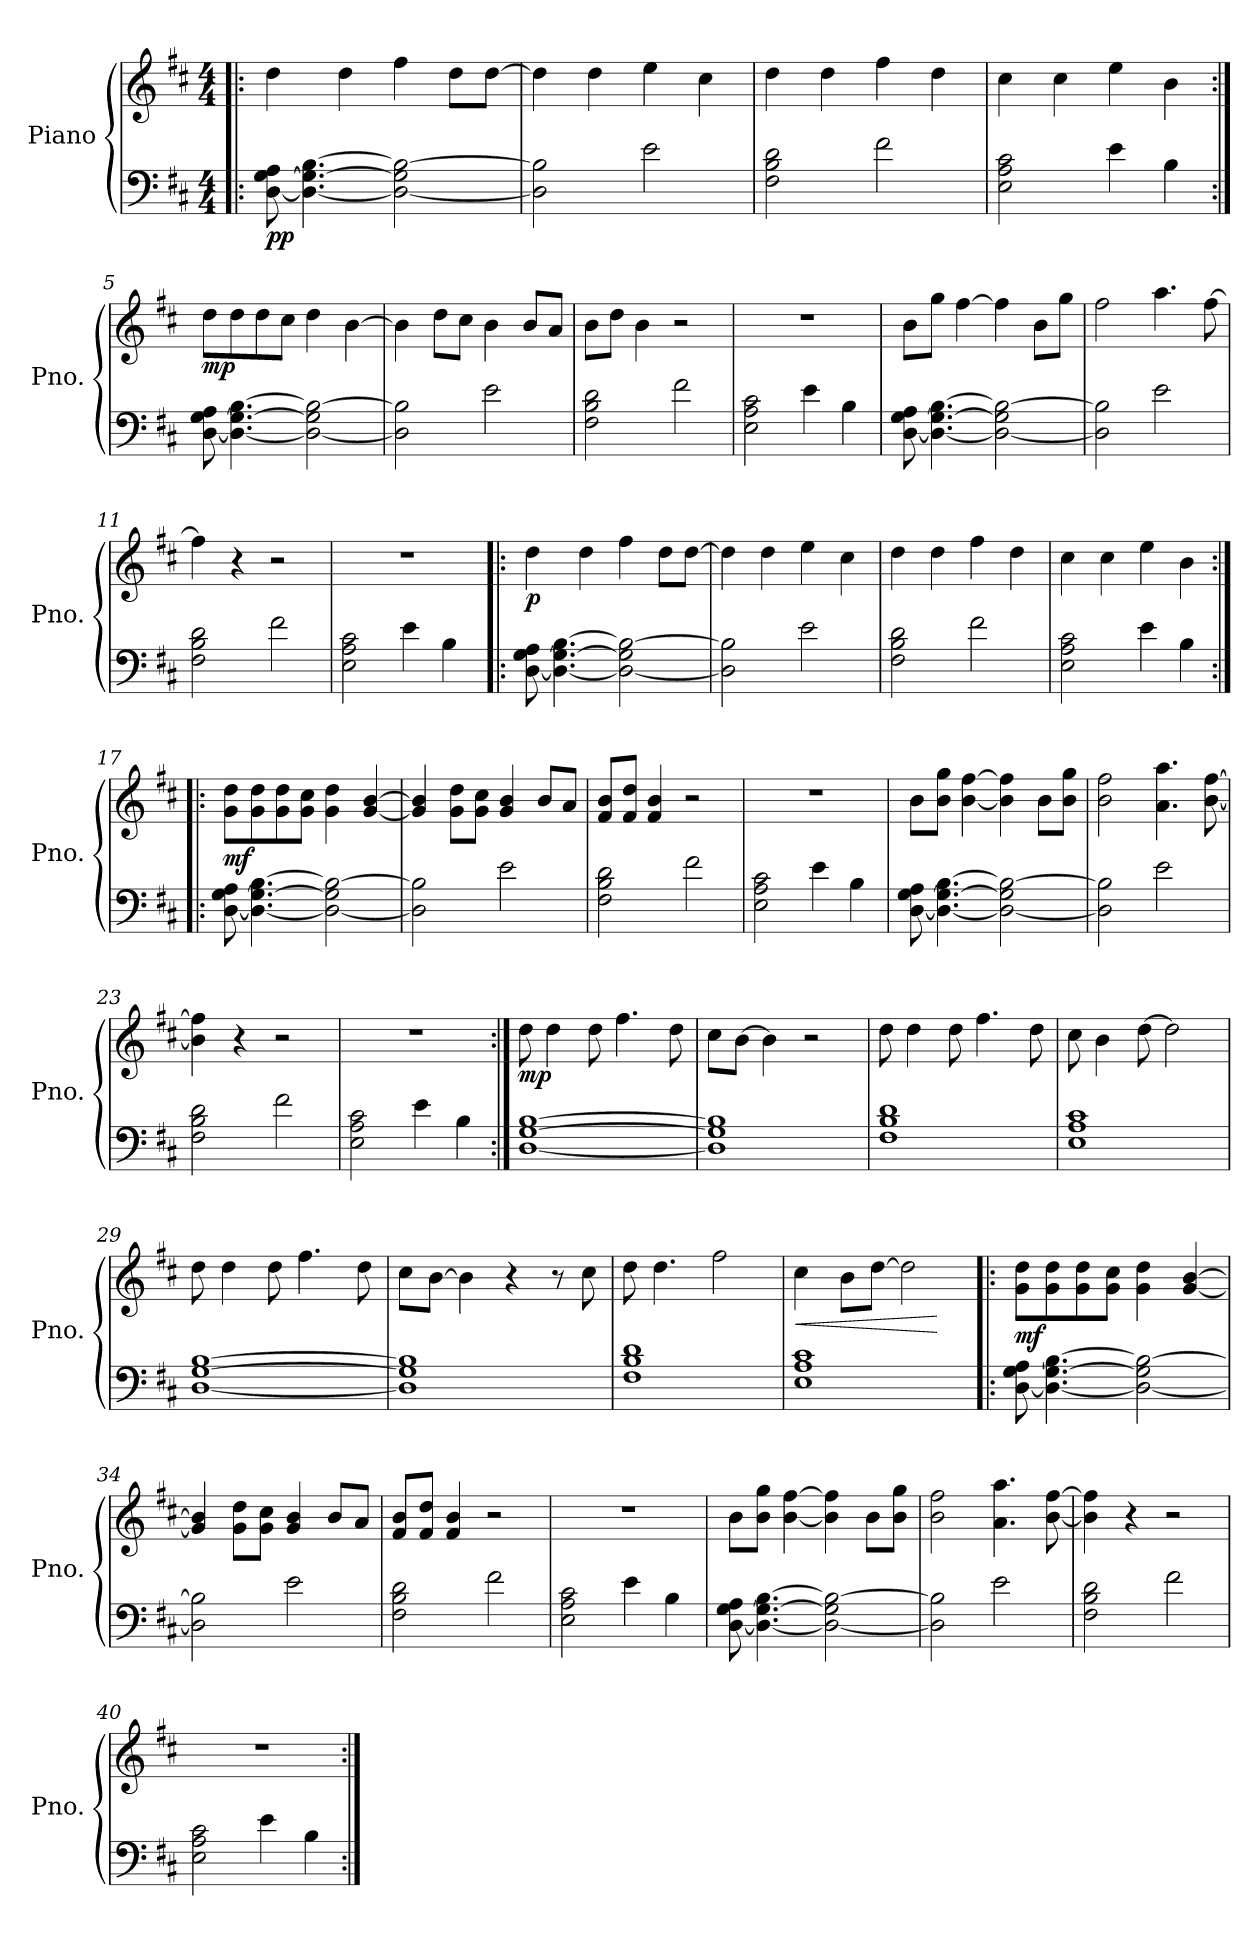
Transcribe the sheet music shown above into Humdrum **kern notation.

**kern	**kern	**dynam
*part1	*part1	*part1
*staff2	*staff1	*staff1/2
*I"Piano	*	*
*I'Pno.	*	*
*clefF4	*clefG2	*
*k[f#c#]	*k[f#c#]	*
*M4/4	*M4/4	*
*MM127	*MM127	*
=1!|:	=1!|:	=1!|:
!	!	!LO:DY:b=2
!	!	!LO:DY:n=1:b
[8D\ [8G\ 8A\	4dd\	p p
4.D\_ 4.G\_ [4.B\	.	.
.	4dd\	.
2D\_ 2G\] 2B\_	4ff#\	.
.	8dd\L	.
.	[8dd\J	.
=2	=2	=2
2D\] 2B\]	4dd\]	.
.	4dd\	.
2e\	4ee\	.
.	4cc#\	.
=3	=3	=3
2F#\ 2B\ 2d\	4dd\	.
.	4dd\	.
2f#\	4ff#\	.
.	4dd\	.
=4	=4	=4
2E\ 2A\ 2c#\	4cc#\	.
.	4cc#\	.
4e\	4ee\	.
4B\	4b\	.
=5:|!	=5:|!	=5:|!
!	!	!LO:DY:b
[8D\ [8G\ 8A\	8dd\L	mp
4.D\_ 4.G\_ [4.B\	8dd\	.
.	8dd\	.
.	8cc#\J	.
2D\_ 2G\] 2B\_	4dd\	.
.	[4b\	.
=6	=6	=6
2D\] 2B\]	4b\]	.
.	8dd\L	.
.	8cc#\J	.
2e\	4b\	.
.	8b/L	.
.	8a/J	.
=7	=7	=7
2F#\ 2B\ 2d\	8b\L	.
.	8dd\J	.
.	4b\	.
2f#\	2r	.
!!LO:LB:g=z
=8	=8	=8
2E\ 2A\ 2c#\	1r	.
4e\	.	.
4B\	.	.
=9	=9	=9
[8D\ [8G\ 8A\	8b\L	.
4.D\_ 4.G\_ [4.B\	8gg\J	.
.	[4ff#\	.
2D\_ 2G\] 2B\_	4ff#\]	.
.	8b\L	.
.	8gg\J	.
=10	=10	=10
2D\] 2B\]	2ff#\	.
2e\	4.aa\	.
.	[8ff#\	.
=11	=11	=11
2F#\ 2B\ 2d\	4ff#\]	.
.	4r	.
2f#\	2r	.
=12	=12	=12
2E\ 2A\ 2c#\	1r	.
4e\	.	.
4B\	.	.
=13!|:	=13!|:	=13!|:
!	!	!LO:DY:b
[8D\ [8G\ 8A\	4dd\	p
4.D\_ 4.G\_ [4.B\	.	.
.	4dd\	.
2D\_ 2G\] 2B\_	4ff#\	.
.	8dd\L	.
.	[8dd\J	.
=14	=14	=14
2D\] 2B\]	4dd\]	.
.	4dd\	.
2e\	4ee\	.
.	4cc#\	.
=15	=15	=15
2F#\ 2B\ 2d\	4dd\	.
.	4dd\	.
2f#\	4ff#\	.
.	4dd\	.
!!LO:LB:g=z
=16	=16	=16
2E\ 2A\ 2c#\	4cc#\	.
.	4cc#\	.
4e\	4ee\	.
4B\	4b\	.
=17:|!|:	=17:|!|:	=17:|!|:
!	!	!LO:DY:b
[8D\ [8G\ 8A\	8g\ 8dd\L	mf
4.D\_ 4.G\_ [4.B\	8g\ 8dd\	.
.	8g\ 8dd\	.
.	8g\ 8cc#\J	.
2D\_ 2G\] 2B\_	4g\ 4dd\	.
.	[4g/ [4b/	.
=18	=18	=18
2D\] 2B\]	4g/] 4b/]	.
.	8g\ 8dd\L	.
.	8g\ 8cc#\J	.
2e\	4g/ 4b/	.
.	8b/L	.
.	8a/J	.
=19	=19	=19
2F#\ 2B\ 2d\	8f#/ 8b/L	.
.	8f#/ 8dd/J	.
.	4f#/ 4b/	.
2f#\	2r	.
=20	=20	=20
2E\ 2A\ 2c#\	1r	.
4e\	.	.
4B\	.	.
=21	=21	=21
[8D\ [8G\ 8A\	8b\L	.
4.D\_ 4.G\_ [4.B\	8b\ 8gg\J	.
.	[4b\ [4ff#\	.
2D\_ 2G\] 2B\_	4b\] 4ff#\]	.
.	8b\L	.
.	8b\ 8gg\J	.
=22	=22	=22
2D\] 2B\]	2b\ 2ff#\	.
2e\	4.a\ 4.aa\	.
.	[8b\ [8ff#\	.
!!LO:LB:g=z
=23	=23	=23
2F#\ 2B\ 2d\	4b\] 4ff#\]	.
.	4r	.
2f#\	2r	.
=24	=24	=24
2E\ 2A\ 2c#\	1r	.
4e\	.	.
4B\	.	.
=25:|!	=25:|!	=25:|!
!	!	!LO:DY:b
[1D [1G [1B	8dd\	mp
.	4dd\	.
.	8dd\	.
.	4.ff#\	.
.	8dd\	.
=26	=26	=26
1D] 1G] 1B]	8cc#\L	.
.	[8b\J	.
.	4b\]	.
.	2r	.
=27	=27	=27
1F# 1B 1d	8dd\	.
.	4dd\	.
.	8dd\	.
.	4.ff#\	.
.	8dd\	.
=28	=28	=28
1E 1A 1c#	8cc#\	.
.	4b\	.
.	[8dd\	.
.	2dd\]	.
=29	=29	=29
[1D [1G [1B	8dd\	.
.	4dd\	.
.	8dd\	.
.	4.ff#\	.
.	8dd\	.
=30	=30	=30
1D] 1G] 1B]	8cc#\L	.
.	[8b\J	.
.	4b\]	.
.	4r	.
.	8r	.
.	8cc#\	.
!!LO:LB:g=z
=31	=31	=31
1F# 1B 1d	8dd\	.
.	4.dd\	.
.	2ff#\	.
=32	=32	=32
!	!	!LO:HP:b
1E 1A 1c#	4cc#\	<
.	8b\L	.
.	[8dd\J	.
.	2dd\]	.
.	.	[
=33!|:	=33!|:	=33!|:
!	!	!LO:DY:b
[8D\ [8G\ 8A\	8g\ 8dd\L	mf
4.D\_ 4.G\_ [4.B\	8g\ 8dd\	.
.	8g\ 8dd\	.
.	8g\ 8cc#\J	.
2D\_ 2G\] 2B\_	4g\ 4dd\	.
.	[4g/ [4b/	.
=34	=34	=34
2D\] 2B\]	4g/] 4b/]	.
.	8g\ 8dd\L	.
.	8g\ 8cc#\J	.
2e\	4g/ 4b/	.
.	8b/L	.
.	8a/J	.
=35	=35	=35
2F#\ 2B\ 2d\	8f#/ 8b/L	.
.	8f#/ 8dd/J	.
.	4f#/ 4b/	.
2f#\	2r	.
=36	=36	=36
2E\ 2A\ 2c#\	1r	.
4e\	.	.
4B\	.	.
=37	=37	=37
[8D\ [8G\ 8A\	8b\L	.
4.D\_ 4.G\_ [4.B\	8b\ 8gg\J	.
.	[4b\ [4ff#\	.
2D\_ 2G\] 2B\_	4b\] 4ff#\]	.
.	8b\L	.
.	8b\ 8gg\J	.
!!LO:PB:g=z
=38	=38	=38
2D\] 2B\]	2b\ 2ff#\	.
2e\	4.a\ 4.aa\	.
.	[8b\ [8ff#\	.
=39	=39	=39
2F#\ 2B\ 2d\	4b\] 4ff#\]	.
.	4r	.
2f#\	2r	.
=40	=40	=40
2E\ 2A\ 2c#\	1r	.
4e\	.	.
4B\	.	.
=:|!	=:|!	=:|!
*-	*-	*-
